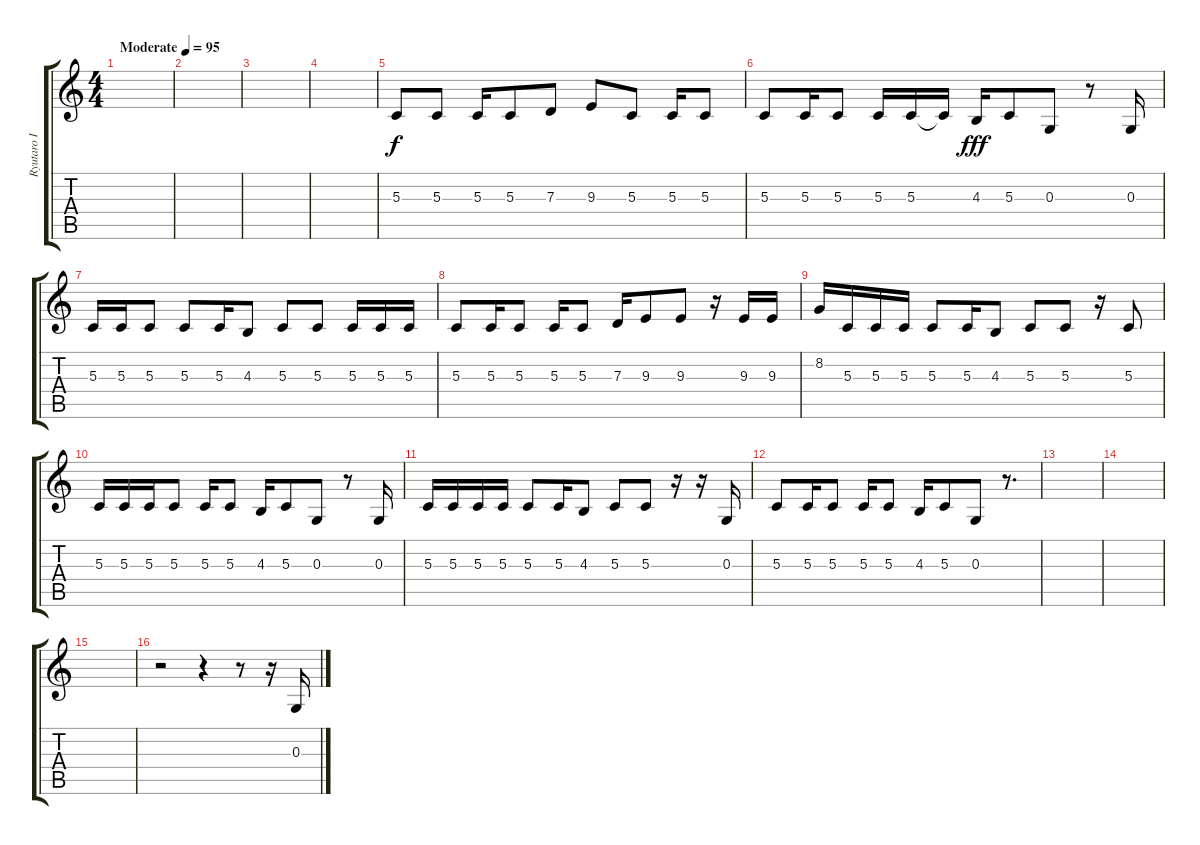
\track ("Ryutaro I" "Ryutaro I") {instrument voiceoohs}
\staff {score tabs}
\tuning (E4 B3 G3 D3 A2 E2) {hide}
\ts (4 4)
\tempo (95 "Moderate")
\clef g2
\ks c
|
|
|
|
5.3.8 5.3.8 5.3.16 5.3.8 7.3.8 9.3.8 5.3.8 5.3.16 5.3.8 |
5.3.8 5.3.16 5.3.8 5.3.16 5.3.16 5.3{t}.16{dy f} 4.3.16{dy fff} 5.3.8 0.3.8 r.8 0.3.16 |
5.3.16 5.3.16 5.3.8 5.3.8 5.3.16 4.3.8 5.3.8 5.3.8 5.3.16 5.3.16 5.3.16 |
5.3.8 5.3.16 5.3.8 5.3.16 5.3.8 7.3.16 9.3.8 9.3.8 r.16 9.3.16 9.3.16 |
8.2.16 5.3.16 5.3.16 5.3.16 5.3.8 5.3.16 4.3.8 5.3.8 5.3.8 r.16 5.3.8 |
5.3.16 5.3.16 5.3.16 5.3.8 5.3.16 5.3.8 4.3.16 5.3.8 0.3.8 r.8 0.3.16 |
5.3.16 5.3.16 5.3.16 5.3.16 5.3.8 5.3.16 4.3.8 5.3.8 5.3.8 r.16 r.16 0.3.16 |
5.3.8 5.3.16 5.3.8 5.3.16 5.3.8 4.3.16 5.3.8 0.3.8 r.8{d} |
|
|
|
r.2 r.4 r.8 r.16 0.3.16
